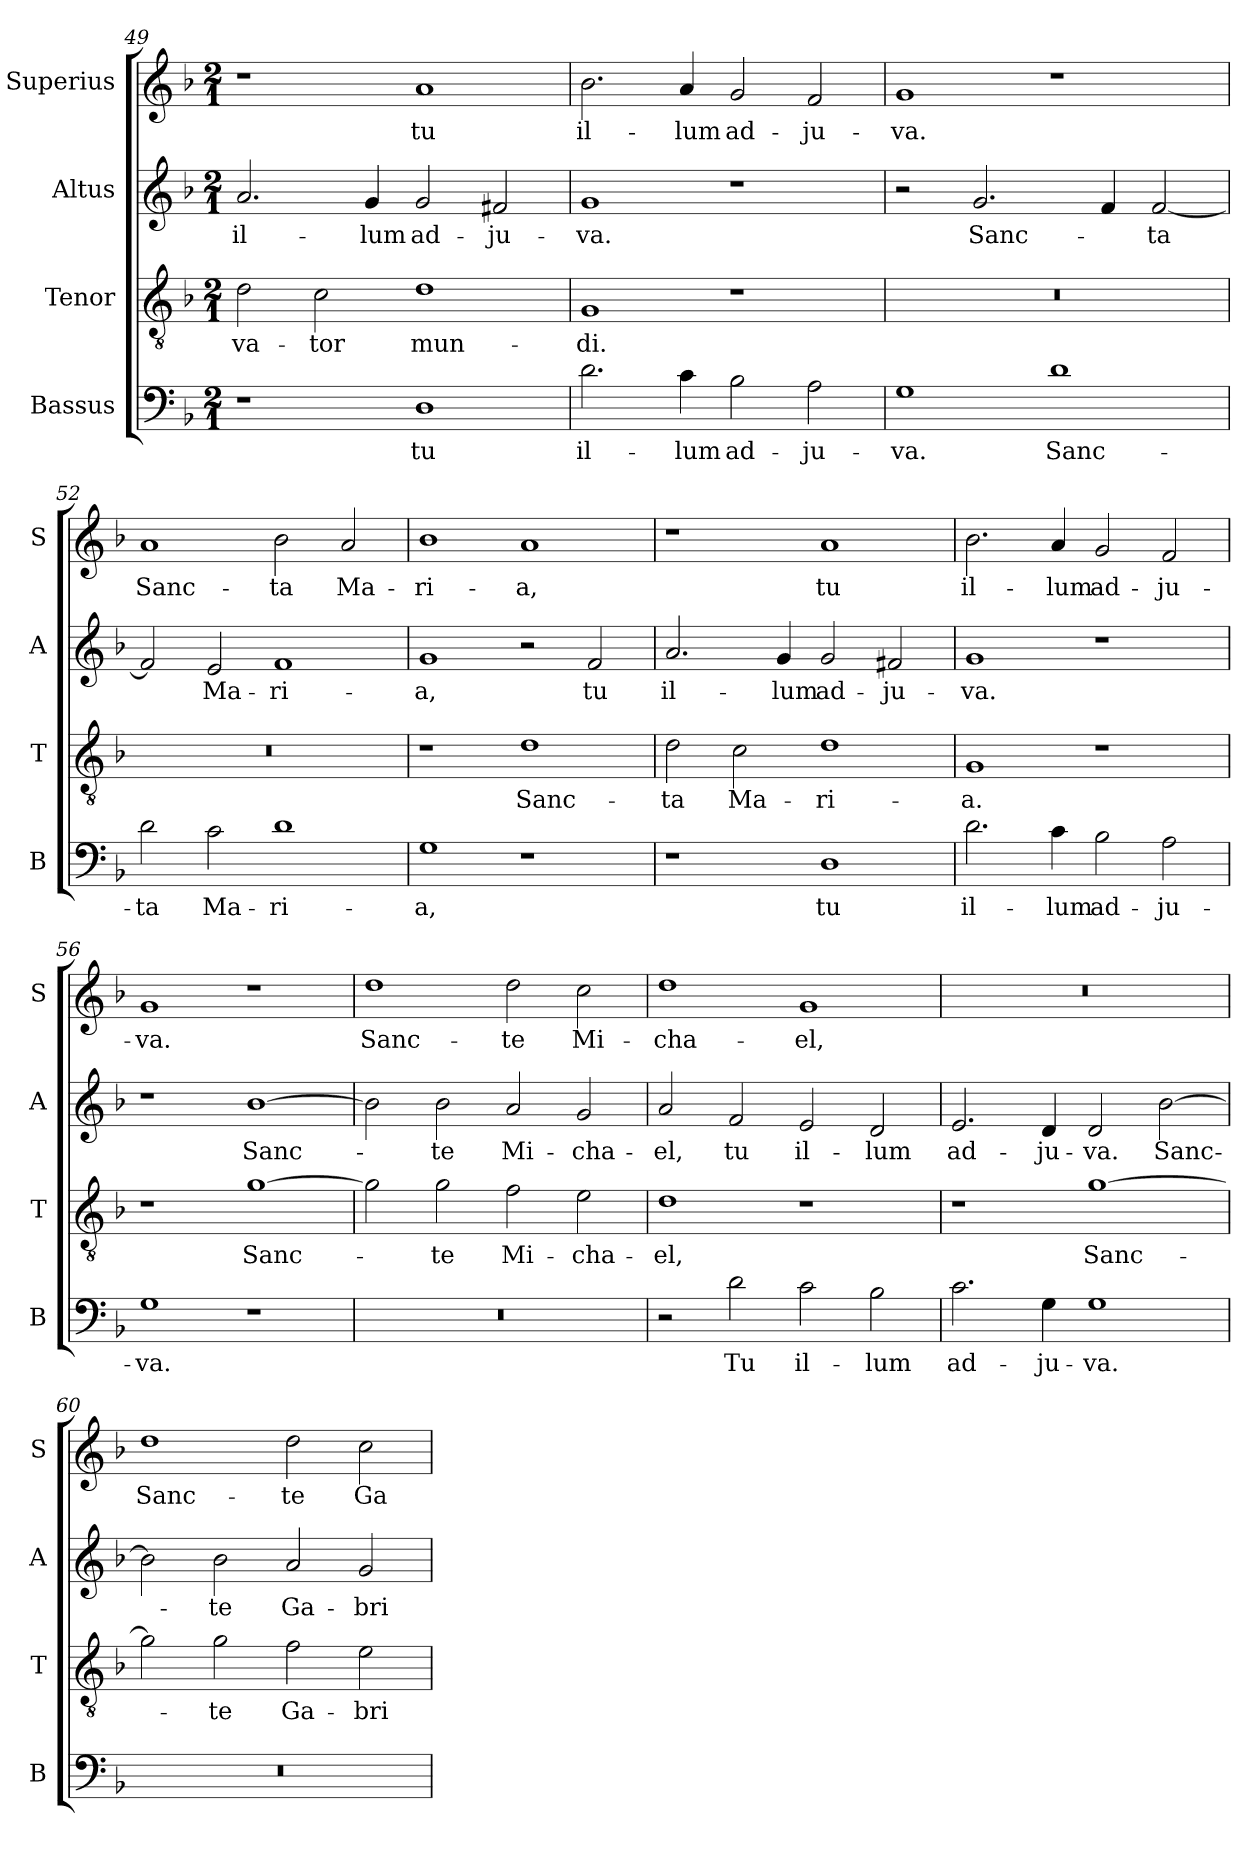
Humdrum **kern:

**kern	**text	**kern	**text	**kern	**text	**kern	**text
*part4	*part4	*part3	*part3	*part2	*part2	*part1	*part1
*staff4	*staff4	*staff3	*staff3	*staff2	*staff2	*staff1	*staff1
*I"Bassus	*	*I"Tenor	*	*I"Altus	*	*I"Superius	*
*I'B	*	*I'T	*	*I'A	*	*I'S	*
*clefF4	*	*clefGv2	*	*clefG2	*	*clefG2	*
*k[b-]	*	*k[b-]	*	*k[b-]	*	*k[b-]	*
*F:	*	*F:	*	*F:	*	*F:	*
*M2/1	*	*M2/1	*	*M2/1	*	*M2/1	*
=49	=49	=49	=49	=49	=49	=49	=49
1r	.	2d	-va-	2.a	il-	1r	.
.	.	2c	-tor	.	.	.	.
.	.	.	.	4g	-lum	.	.
1D	tu	1d	mun-	2g	ad-	1a	tu
.	.	.	.	2f#X	-ju-	.	.
=50	=50	=50	=50	=50	=50	=50	=50
2.d	il-	1G	-di.	1g	-va.	2.b-	il-
4c	-lum	.	.	.	.	4a	-lum
2B-	ad-	1r	.	1r	.	2g	ad-
2A	-ju-	.	.	.	.	2f	-ju-
=51	=51	=51	=51	=51	=51	=51	=51
1G	-va.	0r	.	2r	.	1g	-va.
.	.	.	.	2.g	Sanc-	.	.
1d	Sanc-	.	.	.	.	1r	.
.	.	.	.	4f	.	.	.
.	.	.	.	[2f	-ta	.	.
=52	=52	=52	=52	=52	=52	=52	=52
2d	-ta	0r	.	2f]	.	1a	Sanc-
2c	Ma-	.	.	2e	Ma-	.	.
1d	-ri-	.	.	1f	-ri-	2b-	-ta
.	.	.	.	.	.	2a	Ma-
=53	=53	=53	=53	=53	=53	=53	=53
1G	-a,	1r	.	1g	-a,	1b-	-ri-
1r	.	1d	Sanc-	2r	.	1a	-a,
.	.	.	.	2f	tu	.	.
=54	=54	=54	=54	=54	=54	=54	=54
1r	.	2d	-ta	2.a	il-	1r	.
.	.	2c	Ma-	.	.	.	.
.	.	.	.	4g	-lum	.	.
1D	tu	1d	-ri-	2g	ad-	1a	tu
.	.	.	.	2f#X	-ju-	.	.
=55	=55	=55	=55	=55	=55	=55	=55
2.d	il-	1G	-a.	1g	-va.	2.b-	il-
4c	-lum	.	.	.	.	4a	-lum
2B-	ad-	1r	.	1r	.	2g	ad-
2A	-ju-	.	.	.	.	2f	-ju-
=56	=56	=56	=56	=56	=56	=56	=56
1G	-va.	1r	.	1r	.	1g	-va.
1r	.	[1g	Sanc-	[1b-	Sanc-	1r	.
=57	=57	=57	=57	=57	=57	=57	=57
0r	.	2g]	.	2b-]	.	1dd	Sanc-
.	.	2g	-te	2b-	-te	.	.
.	.	2f	Mi-	2a	Mi-	2dd	-te
.	.	2e	-cha-	2g	-cha-	2cc	Mi-
=58	=58	=58	=58	=58	=58	=58	=58
2r	.	1d	-el,	2a	-el,	1dd	-cha-
2d	Tu	.	.	2f	tu	.	.
2c	il-	1r	.	2e	il-	1g	-el,
2B-	-lum	.	.	2d	-lum	.	.
=59	=59	=59	=59	=59	=59	=59	=59
2.c	ad-	1r	.	2.e	ad-	0r	.
4G	-ju-	.	.	4d	-ju-	.	.
1G	-va.	[1g	Sanc-	2d	-va.	.	.
.	.	.	.	[2b-	Sanc-	.	.
=60	=60	=60	=60	=60	=60	=60	=60
0r	.	2g]	.	2b-]	.	1dd	Sanc-
.	.	2g	-te	2b-	-te	.	.
.	.	2f	Ga-	2a	Ga-	2dd	-te
.	.	2e	-bri-	2g	-bri-	2cc	Ga-
=	=	=	=	=	=	=	=
*-	*-	*-	*-	*-	*-	*-	*-
